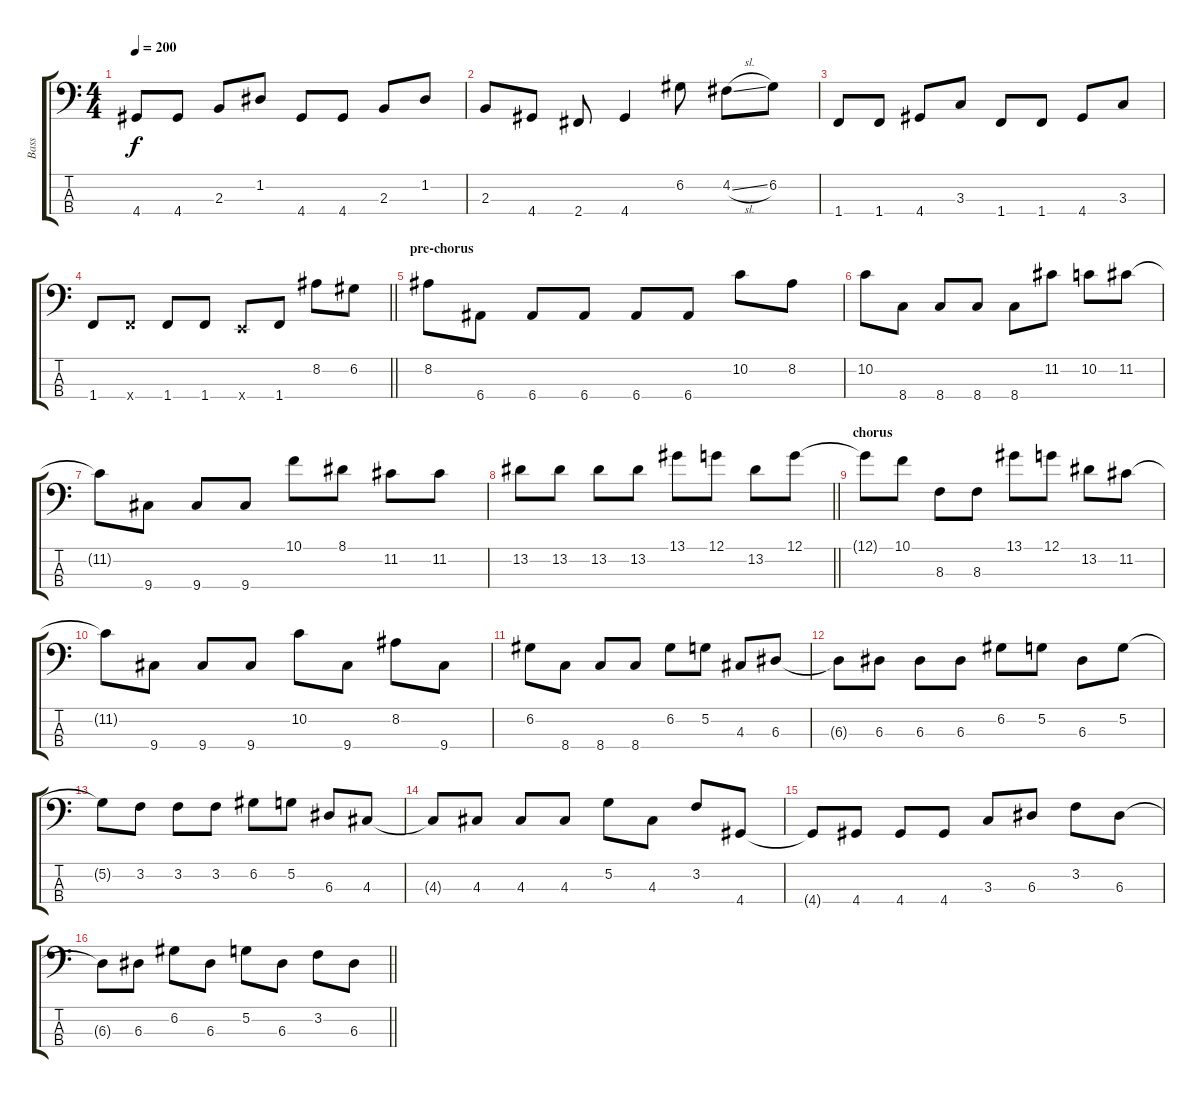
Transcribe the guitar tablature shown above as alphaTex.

\track ("Bass" "Bass") {instrument electricbassfinger}
\staff {score tabs}
\tuning (G2 D2 A1 E1) {hide}
\ts (4 4)
\tempo 200
\clef f4
\ks c
4.4.8{dy f} 4.4.8 2.3.8 1.2.8 4.4.8 4.4.8 2.3.8 1.2.8 |
2.3.8 4.4.8 2.4.8 4.4.4 6.2.8 4.2{sl}.8 6.2.8 |
1.4.8 1.4.8 4.4.8 3.3.8 1.4.8 1.4.8 4.4.8 3.3.8 |
\barLineRight lightlight
1.4.8 1.4{x}.8 1.4.8 1.4.8 0.4{x}.8 1.4.8 8.2.8 6.2.8 |
\section ("" "pre-chorus")
8.2.8 6.4.8 6.4.8 6.4.8 6.4.8 6.4.8 10.2.8 8.2.8 |
10.2.8 8.4.8 8.4.8 8.4.8 8.4.8 11.2.8 10.2.8 11.2.8 |
11.2{t}.8 9.4.8 9.4.8 9.4.8 10.1.8 8.1.8 11.2.8 11.2.8 |
\barLineRight lightlight
13.2.8 13.2.8 13.2.8 13.2.8 13.1.8 12.1.8 13.2.8 12.1.8 |
\section ("" "chorus")
12.1{t}.8 10.1.8 8.3.8 8.3.8 13.1.8 12.1.8 13.2.8 11.2.8 |
11.2{t}.8 9.4.8 9.4.8 9.4.8 10.2.8 9.4.8 8.2.8 9.4.8 |
6.2.8 8.4.8 8.4.8 8.4.8 6.2.8 5.2.8 4.3.8 6.3.8 |
6.3{t}.8 6.3.8 6.3.8 6.3.8 6.2.8 5.2.8 6.3.8 5.2.8 |
5.2{t}.8 3.2.8 3.2.8 3.2.8 6.2.8 5.2.8 6.3.8 4.3.8 |
4.3{t}.8 4.3.8 4.3.8 4.3.8 5.2.8 4.3.8 3.2.8 4.4.8 |
4.4{t}.8 4.4.8 4.4.8 4.4.8 3.3.8 6.3.8 3.2.8 6.3.8 |
\barLineRight lightlight
6.3{t}.8 6.3.8 6.2.8 6.3.8 5.2.8 6.3.8 3.2.8 6.3.8
